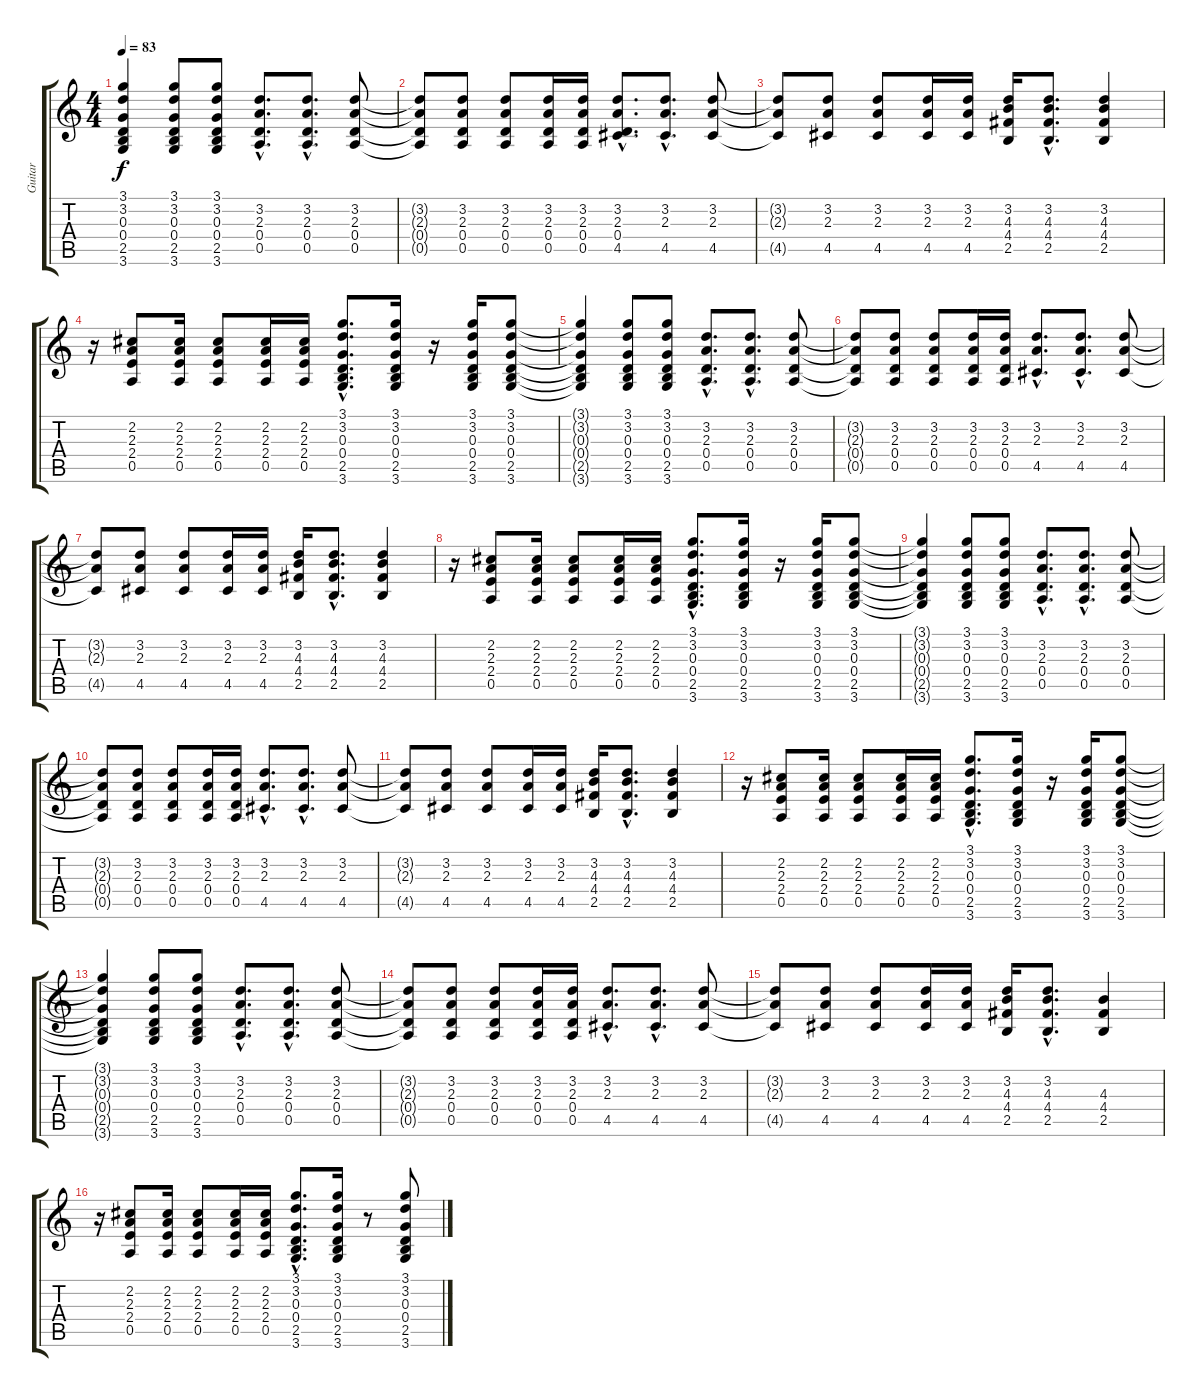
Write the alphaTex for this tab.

\track ("Guitar" "Guitar") {instrument acousticguitarsteel}
\staff {score tabs}
\tuning (E4 B3 G3 D3 A2 E2) {hide}
\ts (4 4)
\tempo 83
\clef g2
\ks c
(3.1{t} 3.2{t} 0.3{t} 0.4{t} 2.5{t} 3.6{t}).4{dy f} (3.1 3.2 0.3 0.4 2.5 3.6).8 (3.1 3.2 0.3 0.4 2.5 3.6).8 (3.2{hac} 2.3{hac} 0.4{hac} 0.5{hac}).8{d} (3.2{hac} 2.3{hac} 0.4{hac} 0.5{hac}).8{d} (3.2 2.3 0.4 0.5).8 |
(3.2{t} 2.3{t} 0.4{t} 0.5{t}).8 (3.2 2.3 0.4 0.5).8 (3.2 2.3 0.4 0.5).8 (3.2 2.3 0.4 0.5).16 (3.2 2.3 0.4 0.5).16 (3.2{hac} 2.3{hac} 0.4{hac} 4.5{hac}).8{d} (3.2{hac} 2.3{hac} 4.5{hac}).8{d} (3.2 2.3 4.5).8 |
(3.2{t} 2.3{t} 4.5{t}).8 (3.2 2.3 4.5).8 (3.2 2.3 4.5).8 (3.2 2.3 4.5).16 (3.2 2.3 4.5).16 (3.2 4.3 4.4 2.5).16 (3.2{hac} 4.3{hac} 4.4{hac} 2.5{hac}).8{d} (3.2 4.3 4.4 2.5).4 |
r.16 (2.2 2.3 2.4 0.5).8 (2.2 2.3 2.4 0.5).16 (2.2 2.3 2.4 0.5).8 (2.2 2.3 2.4 0.5).16 (2.2 2.3 2.4 0.5).16 (3.1{hac} 3.2{hac} 0.3{hac} 0.4{hac} 2.5{hac} 3.6{hac}).8{d} (3.1 3.2 0.3 0.4 2.5 3.6).16 r.16 (3.1 3.2 0.3 0.4 2.5 3.6).16 (3.1 3.2 0.3 0.4 2.5 3.6).8 |
(3.1{t} 3.2{t} 0.3{t} 0.4{t} 2.5{t} 3.6{t}).4 (3.1 3.2 0.3 0.4 2.5 3.6).8 (3.1 3.2 0.3 0.4 2.5 3.6).8 (3.2{hac} 2.3{hac} 0.4{hac} 0.5{hac}).8{d} (3.2{hac} 2.3{hac} 0.4{hac} 0.5{hac}).8{d} (3.2 2.3 0.4 0.5).8 |
(3.2{t} 2.3{t} 0.4{t} 0.5{t}).8 (3.2 2.3 0.4 0.5).8 (3.2 2.3 0.4 0.5).8 (3.2 2.3 0.4 0.5).16 (3.2 2.3 0.4 0.5).16 (3.2{hac} 2.3{hac} 4.5{hac}).8{d} (3.2{hac} 2.3{hac} 4.5{hac}).8{d} (3.2 2.3 4.5).8 |
(3.2{t} 2.3{t} 4.5{t}).8 (3.2 2.3 4.5).8 (3.2 2.3 4.5).8 (3.2 2.3 4.5).16 (3.2 2.3 4.5).16 (3.2 4.3 4.4 2.5).16 (3.2{hac} 4.3{hac} 4.4{hac} 2.5{hac}).8{d} (3.2 4.3 4.4 2.5).4 |
r.16 (2.2 2.3 2.4 0.5).8 (2.2 2.3 2.4 0.5).16 (2.2 2.3 2.4 0.5).8 (2.2 2.3 2.4 0.5).16 (2.2 2.3 2.4 0.5).16 (3.1{hac} 3.2{hac} 0.3{hac} 0.4{hac} 2.5{hac} 3.6{hac}).8{d} (3.1 3.2 0.3 0.4 2.5 3.6).16 r.16 (3.1 3.2 0.3 0.4 2.5 3.6).16 (3.1 3.2 0.3 0.4 2.5 3.6).8 |
(3.1{t} 3.2{t} 0.3{t} 0.4{t} 2.5{t} 3.6{t}).4 (3.1 3.2 0.3 0.4 2.5 3.6).8 (3.1 3.2 0.3 0.4 2.5 3.6).8 (3.2{hac} 2.3{hac} 0.4{hac} 0.5{hac}).8{d} (3.2{hac} 2.3{hac} 0.4{hac} 0.5{hac}).8{d} (3.2 2.3 0.4 0.5).8 |
(3.2{t} 2.3{t} 0.4{t} 0.5{t}).8 (3.2 2.3 0.4 0.5).8 (3.2 2.3 0.4 0.5).8 (3.2 2.3 0.4 0.5).16 (3.2 2.3 0.4 0.5).16 (3.2{hac} 2.3{hac} 4.5{hac}).8{d} (3.2{hac} 2.3{hac} 4.5{hac}).8{d} (3.2 2.3 4.5).8 |
(3.2{t} 2.3{t} 4.5{t}).8 (3.2 2.3 4.5).8 (3.2 2.3 4.5).8 (3.2 2.3 4.5).16 (3.2 2.3 4.5).16 (3.2 4.3 4.4 2.5).16 (3.2{hac} 4.3{hac} 4.4{hac} 2.5{hac}).8{d} (3.2 4.3 4.4 2.5).4 |
r.16 (2.2 2.3 2.4 0.5).8 (2.2 2.3 2.4 0.5).16 (2.2 2.3 2.4 0.5).8 (2.2 2.3 2.4 0.5).16 (2.2 2.3 2.4 0.5).16 (3.1{hac} 3.2{hac} 0.3{hac} 0.4{hac} 2.5{hac} 3.6{hac}).8{d} (3.1 3.2 0.3 0.4 2.5 3.6).16 r.16 (3.1 3.2 0.3 0.4 2.5 3.6).16 (3.1 3.2 0.3 0.4 2.5 3.6).8 |
(3.1{t} 3.2{t} 0.3{t} 0.4{t} 2.5{t} 3.6{t}).4 (3.1 3.2 0.3 0.4 2.5 3.6).8 (3.1 3.2 0.3 0.4 2.5 3.6).8 (3.2{hac} 2.3{hac} 0.4{hac} 0.5{hac}).8{d} (3.2{hac} 2.3{hac} 0.4{hac} 0.5{hac}).8{d} (3.2 2.3 0.4 0.5).8 |
(3.2{t} 2.3{t} 0.4{t} 0.5{t}).8 (3.2 2.3 0.4 0.5).8 (3.2 2.3 0.4 0.5).8 (3.2 2.3 0.4 0.5).16 (3.2 2.3 0.4 0.5).16 (3.2{hac} 2.3{hac} 4.5{hac}).8{d} (3.2{hac} 2.3{hac} 4.5{hac}).8{d} (3.2 2.3 4.5).8 |
(3.2{t} 2.3{t} 4.5{t}).8 (3.2 2.3 4.5).8 (3.2 2.3 4.5).8 (3.2 2.3 4.5).16 (3.2 2.3 4.5).16 (3.2 4.3 4.4 2.5).16 (3.2{hac} 4.3{hac} 4.4{hac} 2.5{hac}).8{d} (4.3 4.4 2.5).4 |
r.16 (2.2 2.3 2.4 0.5).8 (2.2 2.3 2.4 0.5).16 (2.2 2.3 2.4 0.5).8 (2.2 2.3 2.4 0.5).16 (2.2 2.3 2.4 0.5).16 (3.1{hac} 3.2{hac} 0.3{hac} 0.4{hac} 2.5{hac} 3.6{hac}).8{d} (3.1 3.2 0.3 0.4 2.5 3.6).16 r.8 (3.1 3.2 0.3 0.4 2.5 3.6).8
